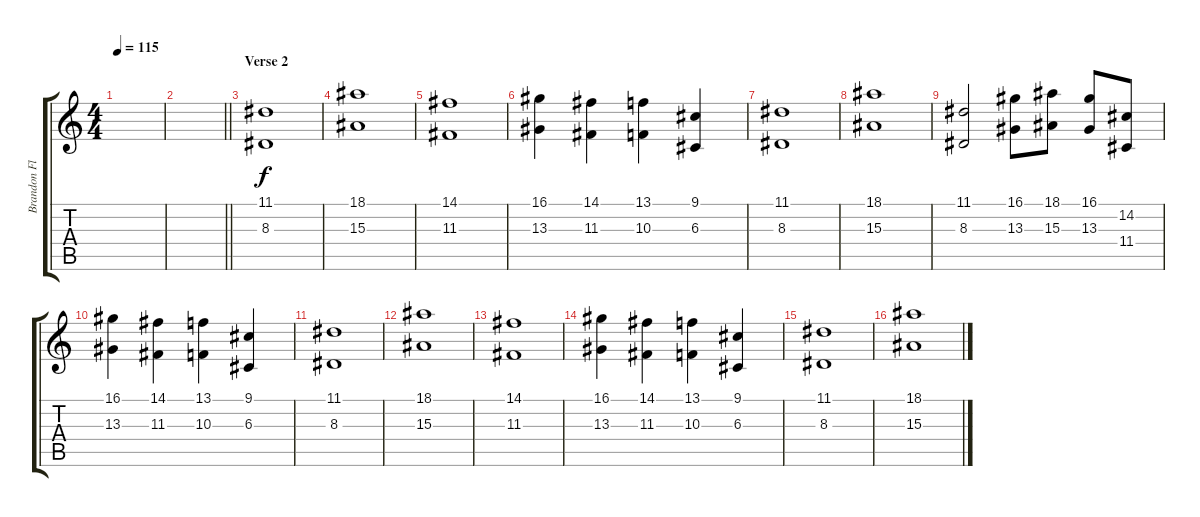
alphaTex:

\track ("Brandon Flowers (Synth FX 1)" "Brandon Fl") {instrument tangoaccordion}
\staff {score tabs}
\tuning (E4 B3 G3 D3 A2 E2) {hide}
\ts (4 4)
\tempo 115
\clef g2
\ks c
|
\barLineRight lightlight
|
\section ("" "Verse 2")
(11.1 8.3).1 |
(18.1 15.3).1 |
(14.1 11.3).1 |
(16.1 13.3).4 (14.1 11.3).4 (13.1 10.3).4 (9.1 6.3).4 |
(11.1 8.3).1 |
(18.1 15.3).1 |
(11.1 8.3).2 (16.1 13.3).8 (18.1 15.3).8 (16.1 13.3).8 (14.2 11.4).8 |
(16.1 13.3).4 (14.1 11.3).4 (13.1 10.3).4 (9.1 6.3).4 |
(11.1 8.3).1 |
(18.1 15.3).1 |
(14.1 11.3).1 |
(16.1 13.3).4 (14.1 11.3).4 (13.1 10.3).4 (9.1 6.3).4 |
(11.1 8.3).1 |
(18.1 15.3).1
